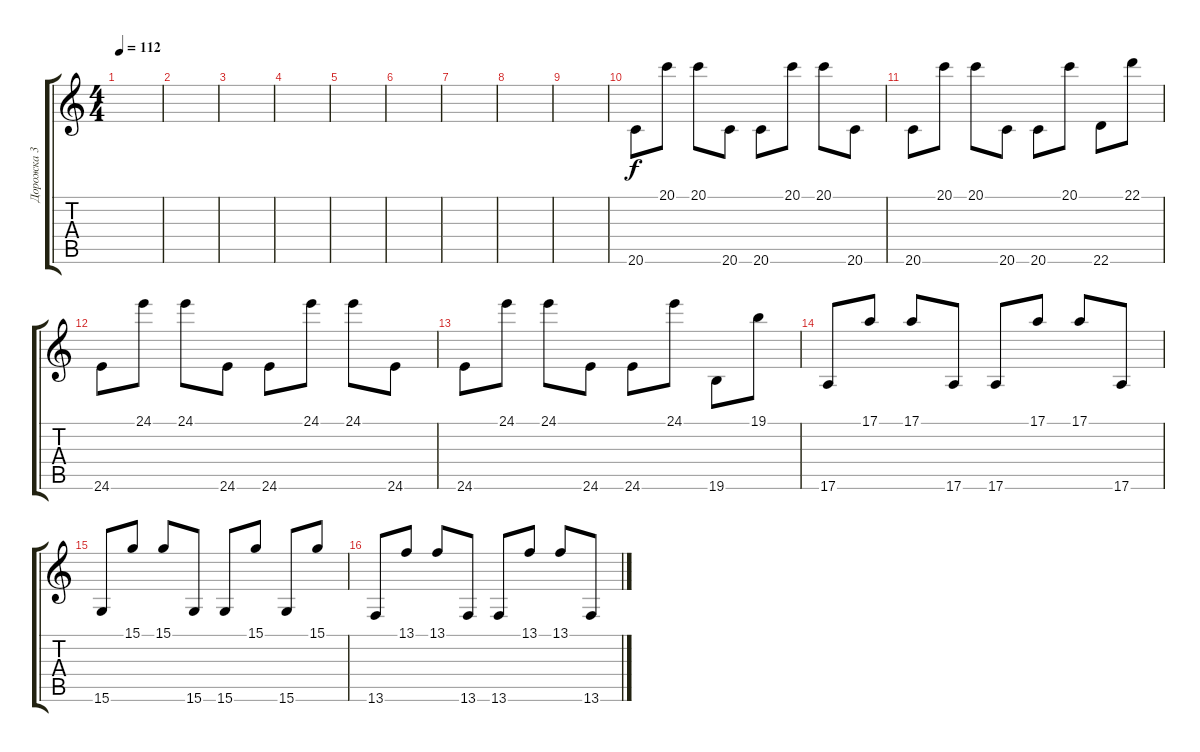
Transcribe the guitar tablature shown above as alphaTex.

\track ("Дорожка 3" "Дорожка 3") {instrument marimba}
\staff {score tabs}
\tuning (E4 B3 G3 D3 A2 E2) {hide}
\ts (4 4)
\tempo 112
\clef g2
\ks c
|
|
|
|
|
|
|
|
|
20.6.8{dy f} 20.1.8 20.1.8 20.6.8 20.6.8 20.1.8 20.1.8 20.6.8 |
20.6.8 20.1.8 20.1.8 20.6.8 20.6.8 20.1.8 22.6.8 22.1.8 |
24.6.8 24.1.8 24.1.8 24.6.8 24.6.8 24.1.8 24.1.8 24.6.8 |
24.6.8 24.1.8 24.1.8 24.6.8 24.6.8 24.1.8 19.6.8 19.1.8 |
17.6.8 17.1.8 17.1.8 17.6.8 17.6.8 17.1.8 17.1.8 17.6.8 |
15.6.8 15.1.8 15.1.8 15.6.8 15.6.8 15.1.8 15.6.8 15.1.8 |
13.6.8 13.1.8 13.1.8 13.6.8 13.6.8 13.1.8 13.1.8 13.6.8
